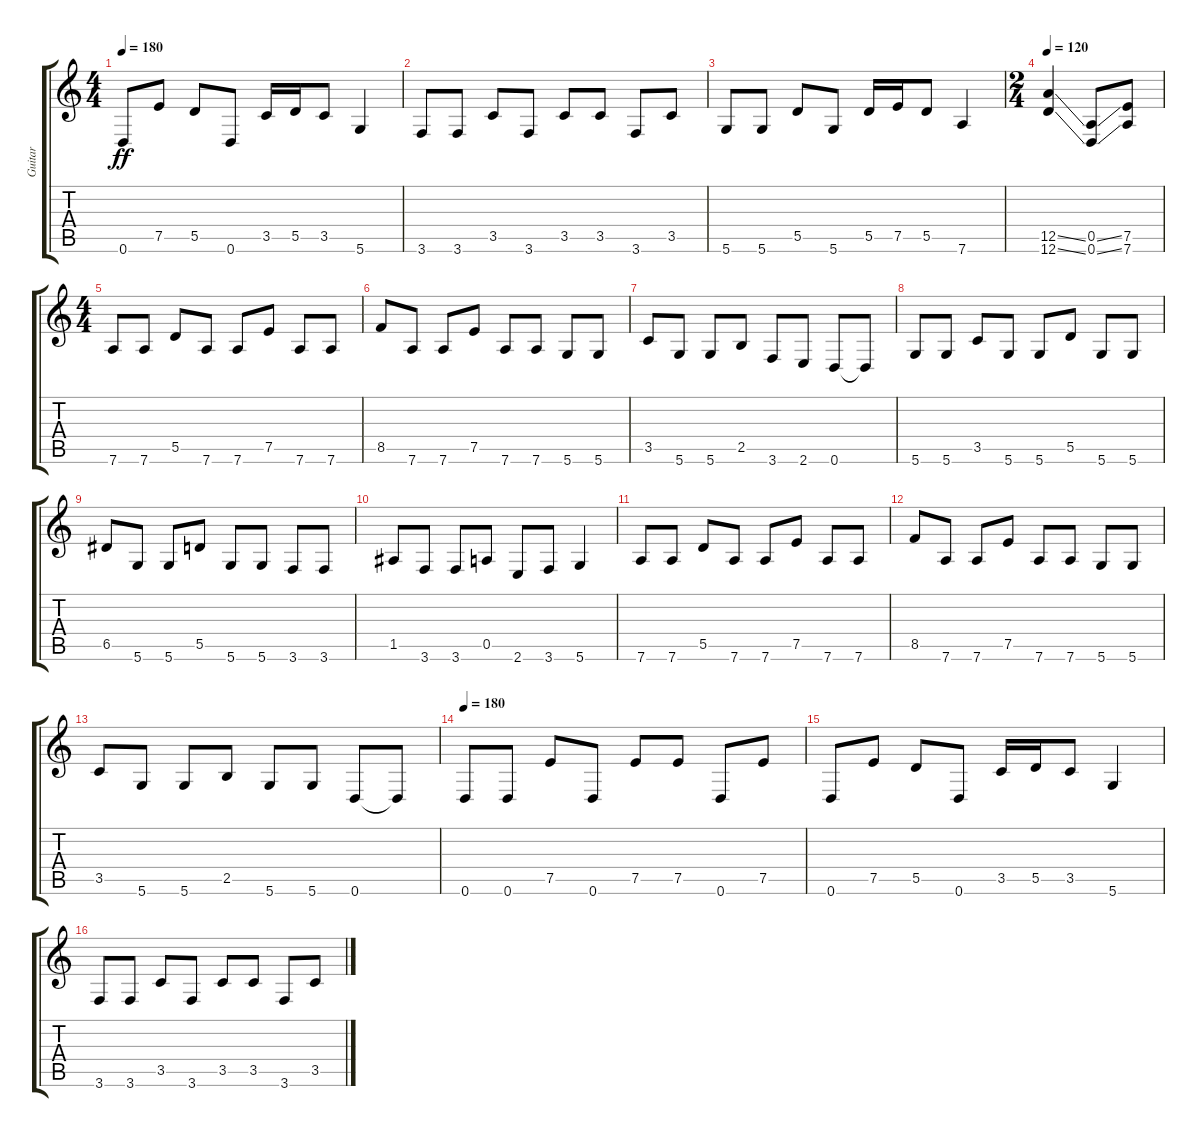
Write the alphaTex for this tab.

\track ("Guitar" "Guitar") {instrument distortionguitar}
\staff {score tabs}
\tuning (E4 B3 G3 D3 A2 D2) {hide}
\ts (4 4)
\tempo 180
\clef g2
\ks c
0.6.8{dy ff} 7.5.8 5.5.8 0.6.8 3.5.16 5.5.16 3.5.8 5.6.4 |
3.6.8 3.6.8 3.5.8 3.6.8 3.5.8 3.5.8 3.6.8 3.5.8 |
5.6.8 5.6.8 5.5.8 5.6.8 5.5.16 7.5.16 5.5.8 7.6.4 |
\ts (2 4)
\tempo 120
(12.5{ss} 12.6{ss}).4 (0.5{ss} 0.6{ss}).8 (7.5 7.6).8 |
\ts (4 4)
7.6.8 7.6.8 5.5.8 7.6.8 7.6.8 7.5.8 7.6.8 7.6.8 |
8.5.8 7.6.8 7.6.8 7.5.8 7.6.8 7.6.8 5.6.8 5.6.8 |
3.5.8 5.6.8 5.6.8 2.5.8 3.6.8 2.6.8 0.6.8 0.6{t}.8 |
5.6.8 5.6.8 3.5.8 5.6.8 5.6.8 5.5.8 5.6.8 5.6.8 |
6.5.8 5.6.8 5.6.8 5.5.8 5.6.8 5.6.8 3.6.8 3.6.8 |
1.5.8 3.6.8 3.6.8 0.5.8 2.6.8 3.6.8 5.6.4 |
7.6.8 7.6.8 5.5.8 7.6.8 7.6.8 7.5.8 7.6.8 7.6.8 |
8.5.8 7.6.8 7.6.8 7.5.8 7.6.8 7.6.8 5.6.8 5.6.8 |
3.5.8 5.6.8 5.6.8 2.5.8 5.6.8 5.6.8 0.6.8 0.6{t}.8 |
\tempo 180
0.6.8 0.6.8 7.5.8 0.6.8 7.5.8 7.5.8 0.6.8 7.5.8 |
0.6.8 7.5.8 5.5.8 0.6.8 3.5.16 5.5.16 3.5.8 5.6.4 |
3.6.8 3.6.8 3.5.8 3.6.8 3.5.8 3.5.8 3.6.8 3.5.8
